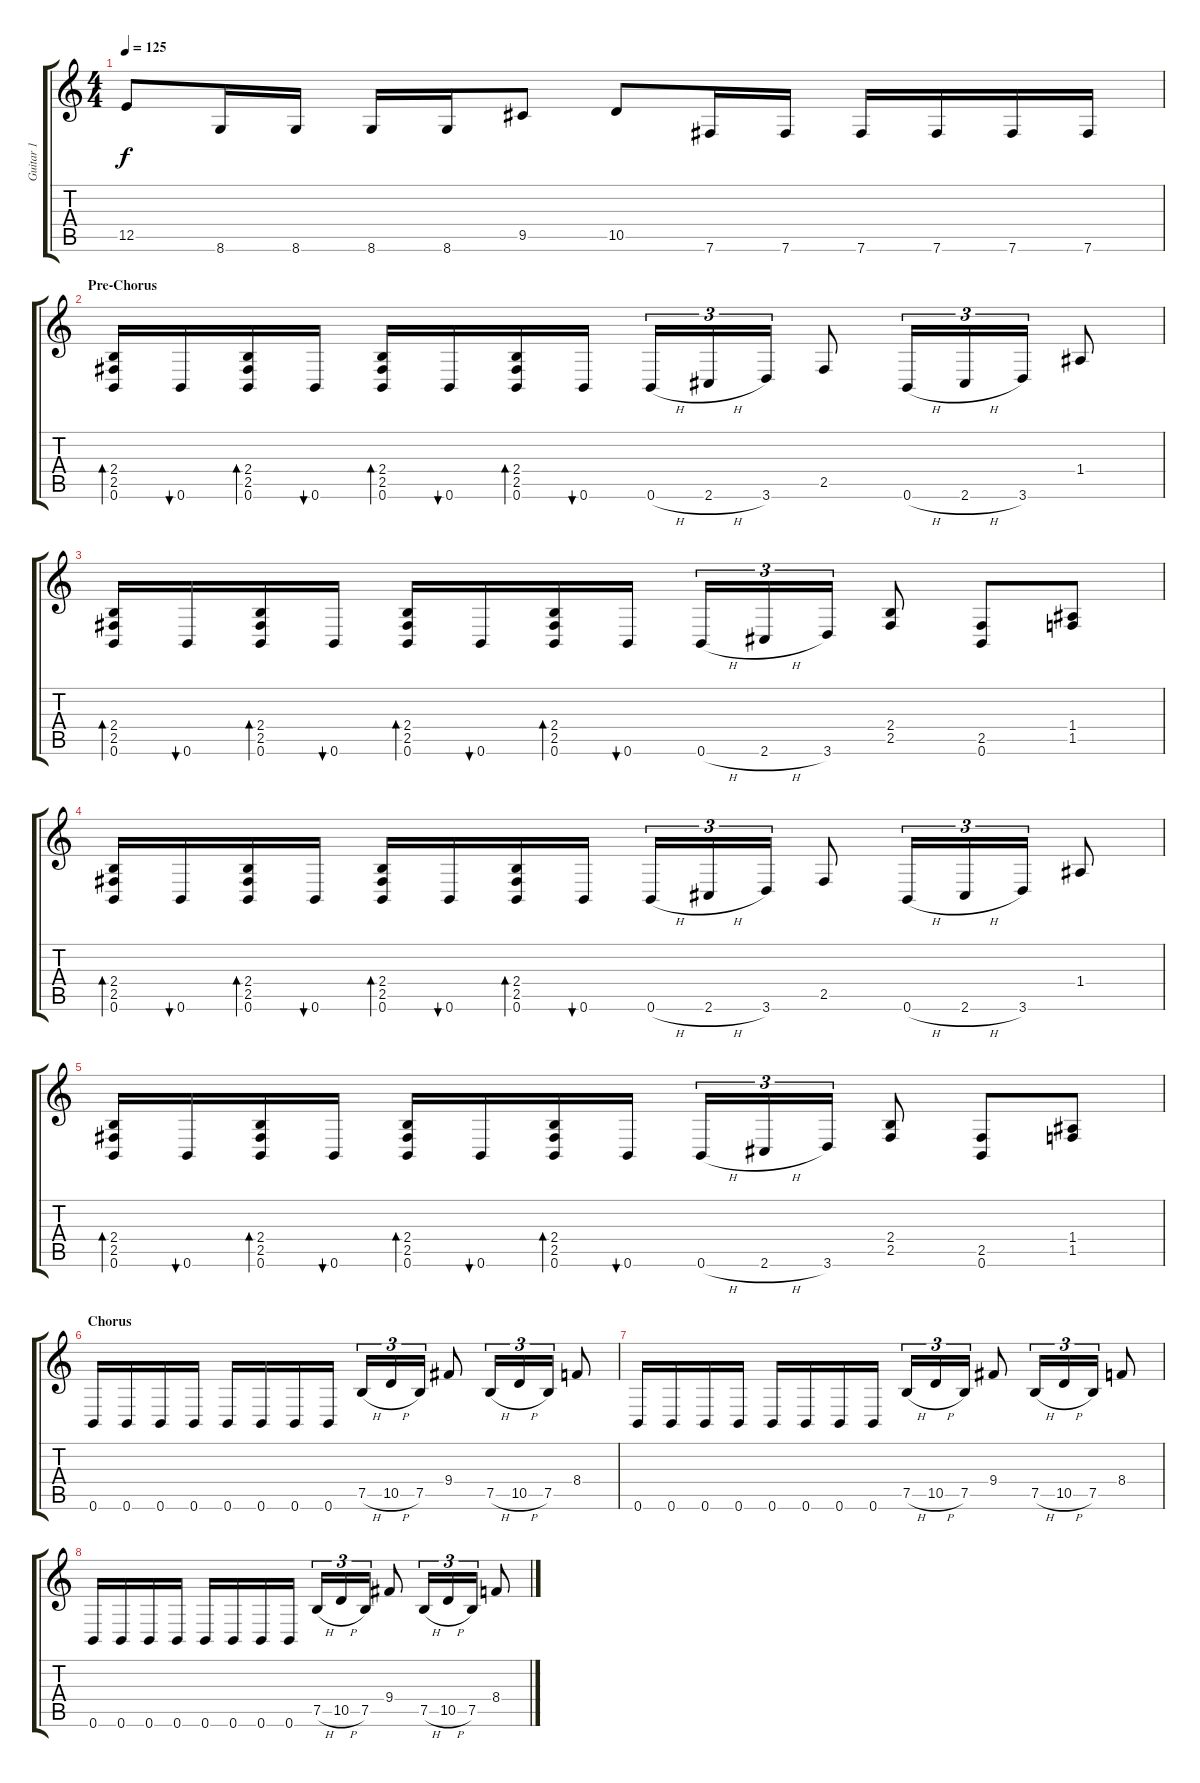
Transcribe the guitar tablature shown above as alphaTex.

\track ("Guitar 1" "Guitar 1") {instrument distortionguitar}
\staff {score tabs}
\tuning (B3 Gb3 D3 A2 E2 B1) {hide}
\ts (4 4)
\tempo 125
\clef g2
\ks c
12.5.8{dy f} 8.6.16 8.6.16 8.6.16 8.6.16 9.5.8 10.5.8 7.6.16 7.6.16 7.6.16 7.6.16 7.6.16 7.6.16 |
\section ("" "Pre-Chorus")
(2.4 2.5 0.6).16{bd 60} 0.6.16{bu 60} (2.4 2.5 0.6).16{bd 60} 0.6.16{bu 60} (2.4 2.5 0.6).16{bd 60} 0.6.16{bu 60} (2.4 2.5 0.6).16{bd 60} 0.6.16{bu 60} 0.6{h}.16{tu (3 2)} 2.6{h}.16{tu (3 2)} 3.6.16{tu (3 2)} 2.5.8 0.6{h}.16{tu (3 2)} 2.6{h}.16{tu (3 2)} 3.6.16{tu (3 2)} 1.4.8 |
(2.4 2.5 0.6).16{bd 60} 0.6.16{bu 60} (2.4 2.5 0.6).16{bd 60} 0.6.16{bu 60} (2.4 2.5 0.6).16{bd 60} 0.6.16{bu 60} (2.4 2.5 0.6).16{bd 60} 0.6.16{bu 60} 0.6{h}.16{tu (3 2)} 2.6{h}.16{tu (3 2)} 3.6.16{tu (3 2)} (2.4 2.5).8 (2.5 0.6).8 (1.4 1.5).8 |
(2.4 2.5 0.6).16{bd 60} 0.6.16{bu 60} (2.4 2.5 0.6).16{bd 60} 0.6.16{bu 60} (2.4 2.5 0.6).16{bd 60} 0.6.16{bu 60} (2.4 2.5 0.6).16{bd 60} 0.6.16{bu 60} 0.6{h}.16{tu (3 2)} 2.6{h}.16{tu (3 2)} 3.6.16{tu (3 2)} 2.5.8 0.6{h}.16{tu (3 2)} 2.6{h}.16{tu (3 2)} 3.6.16{tu (3 2)} 1.4.8 |
(2.4 2.5 0.6).16{bd 60} 0.6.16{bu 60} (2.4 2.5 0.6).16{bd 60} 0.6.16{bu 60} (2.4 2.5 0.6).16{bd 60} 0.6.16{bu 60} (2.4 2.5 0.6).16{bd 60} 0.6.16{bu 60} 0.6{h}.16{tu (3 2)} 2.6{h}.16{tu (3 2)} 3.6.16{tu (3 2)} (2.4 2.5).8 (2.5 0.6).8 (1.4 1.5).8 |
\section ("" "Chorus")
0.6.16 0.6.16 0.6.16 0.6.16 0.6.16 0.6.16 0.6.16 0.6.16 7.5{h}.16{tu (3 2)} 10.5{h}.16{tu (3 2)} 7.5.16{tu (3 2)} 9.4.8 7.5{h}.16{tu (3 2)} 10.5{h}.16{tu (3 2)} 7.5.16{tu (3 2)} 8.4.8 |
0.6.16 0.6.16 0.6.16 0.6.16 0.6.16 0.6.16 0.6.16 0.6.16 7.5{h}.16{tu (3 2)} 10.5{h}.16{tu (3 2)} 7.5.16{tu (3 2)} 9.4.8 7.5{h}.16{tu (3 2)} 10.5{h}.16{tu (3 2)} 7.5.16{tu (3 2)} 8.4.8 |
0.6.16 0.6.16 0.6.16 0.6.16 0.6.16 0.6.16 0.6.16 0.6.16 7.5{h}.16{tu (3 2)} 10.5{h}.16{tu (3 2)} 7.5.16{tu (3 2)} 9.4.8 7.5{h}.16{tu (3 2)} 10.5{h}.16{tu (3 2)} 7.5.16{tu (3 2)} 8.4.8
